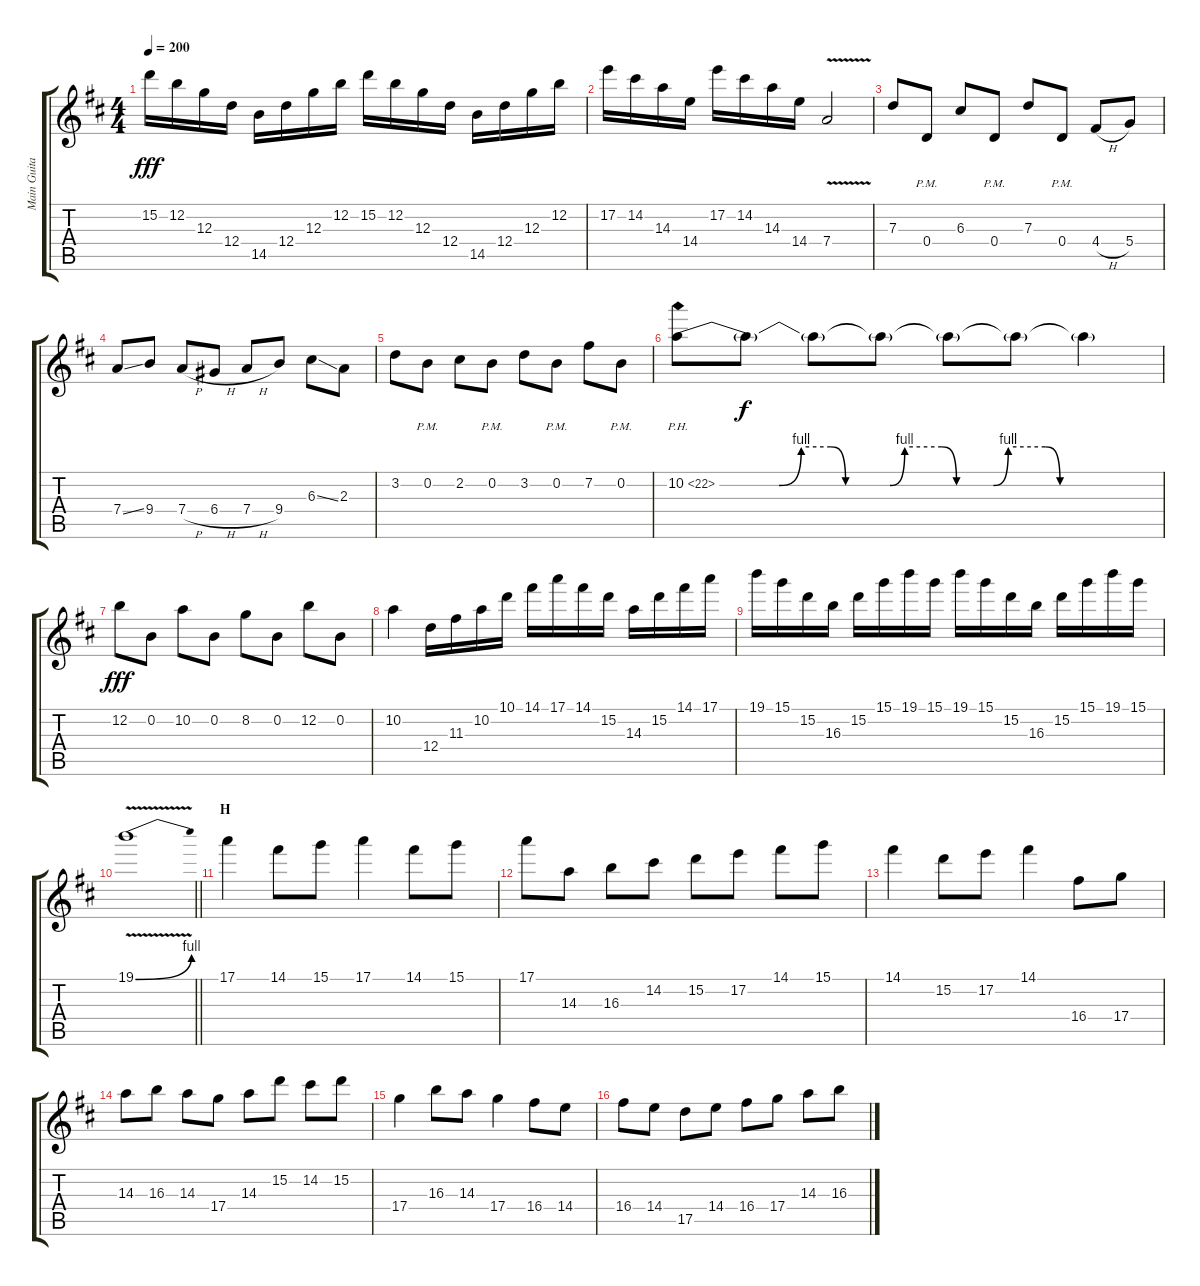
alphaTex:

\track ("Main Guitar" "Main Guita") {instrument distortionguitar}
\staff {score tabs}
\tuning (E4 B3 G3 D3 A2 E2) {hide}
\ts (4 4)
\tempo 200
\clef g2
\ks d
15.2.16{dy fff} 12.2.16 12.3.16 12.4.16 14.5.16 12.4.16 12.3.16 12.2.16 15.2.16 12.2.16 12.3.16 12.4.16 14.5.16 12.4.16 12.3.16 12.2.16 |
17.2.16 14.2.16 14.3.16 14.4.16 17.2.16 14.2.16 14.3.16 14.4.16 7.4{v}.2 |
7.3.8 0.4{pm}.8 6.3.8 0.4{pm}.8 7.3.8 0.4{pm}.8 4.4{h}.8 5.4.8 |
7.4{ss}.8 9.4.8 7.4{h}.8 6.4{h}.8 7.4{h}.8 9.4.8 6.3{ss}.8 2.3.8 |
3.2.8 0.2{pm}.8 2.2.8 0.2{pm}.8 3.2.8 0.2{pm}.8 7.2.8 0.2{pm}.8 |
10.2{be (custom 0 0 8 0 11 4 15 4 17 0 23 0 25 4 30 4 32 0 37 0 39 4 44 4 46 0 60 0) ph 12}.8 10.2{t}.8{dy f} 10.2{t}.8 10.2{t}.8 10.2{t}.8 10.2{t}.8 10.2{t}.4 |
12.2.8{dy fff} 0.2.8 10.2.8 0.2.8 8.2.8 0.2.8 12.2.8 0.2.8 |
10.2.4 12.4.16 11.3.16 10.2.16 10.1.16 14.1.16 17.1.16 14.1.16 15.2.16 14.3.16 15.2.16 14.1.16 17.1.16 |
19.1.16 15.1.16 15.2.16 16.3.16 15.2.16 15.1.16 19.1.16 15.1.16 19.1.16 15.1.16 15.2.16 16.3.16 15.2.16 15.1.16 19.1.16 15.1.16 |
\barLineRight lightlight
19.1{be (bend 0 0 60 4) v}.1 |
\section ("" "H")
17.1.4 14.1.8 15.1.8 17.1.4 14.1.8 15.1.8 |
17.1.8 14.3.8 16.3.8 14.2.8 15.2.8 17.2.8 14.1.8 15.1.8 |
14.1.4 15.2.8 17.2.8 14.1.4 16.4.8 17.4.8 |
14.3.8 16.3.8 14.3.8 17.4.8 14.3.8 15.2.8 14.2.8 15.2.8 |
17.4.4 16.3.8 14.3.8 17.4.4 16.4.8 14.4.8 |
16.4.8 14.4.8 17.5.8 14.4.8 16.4.8 17.4.8 14.3.8 16.3.8
